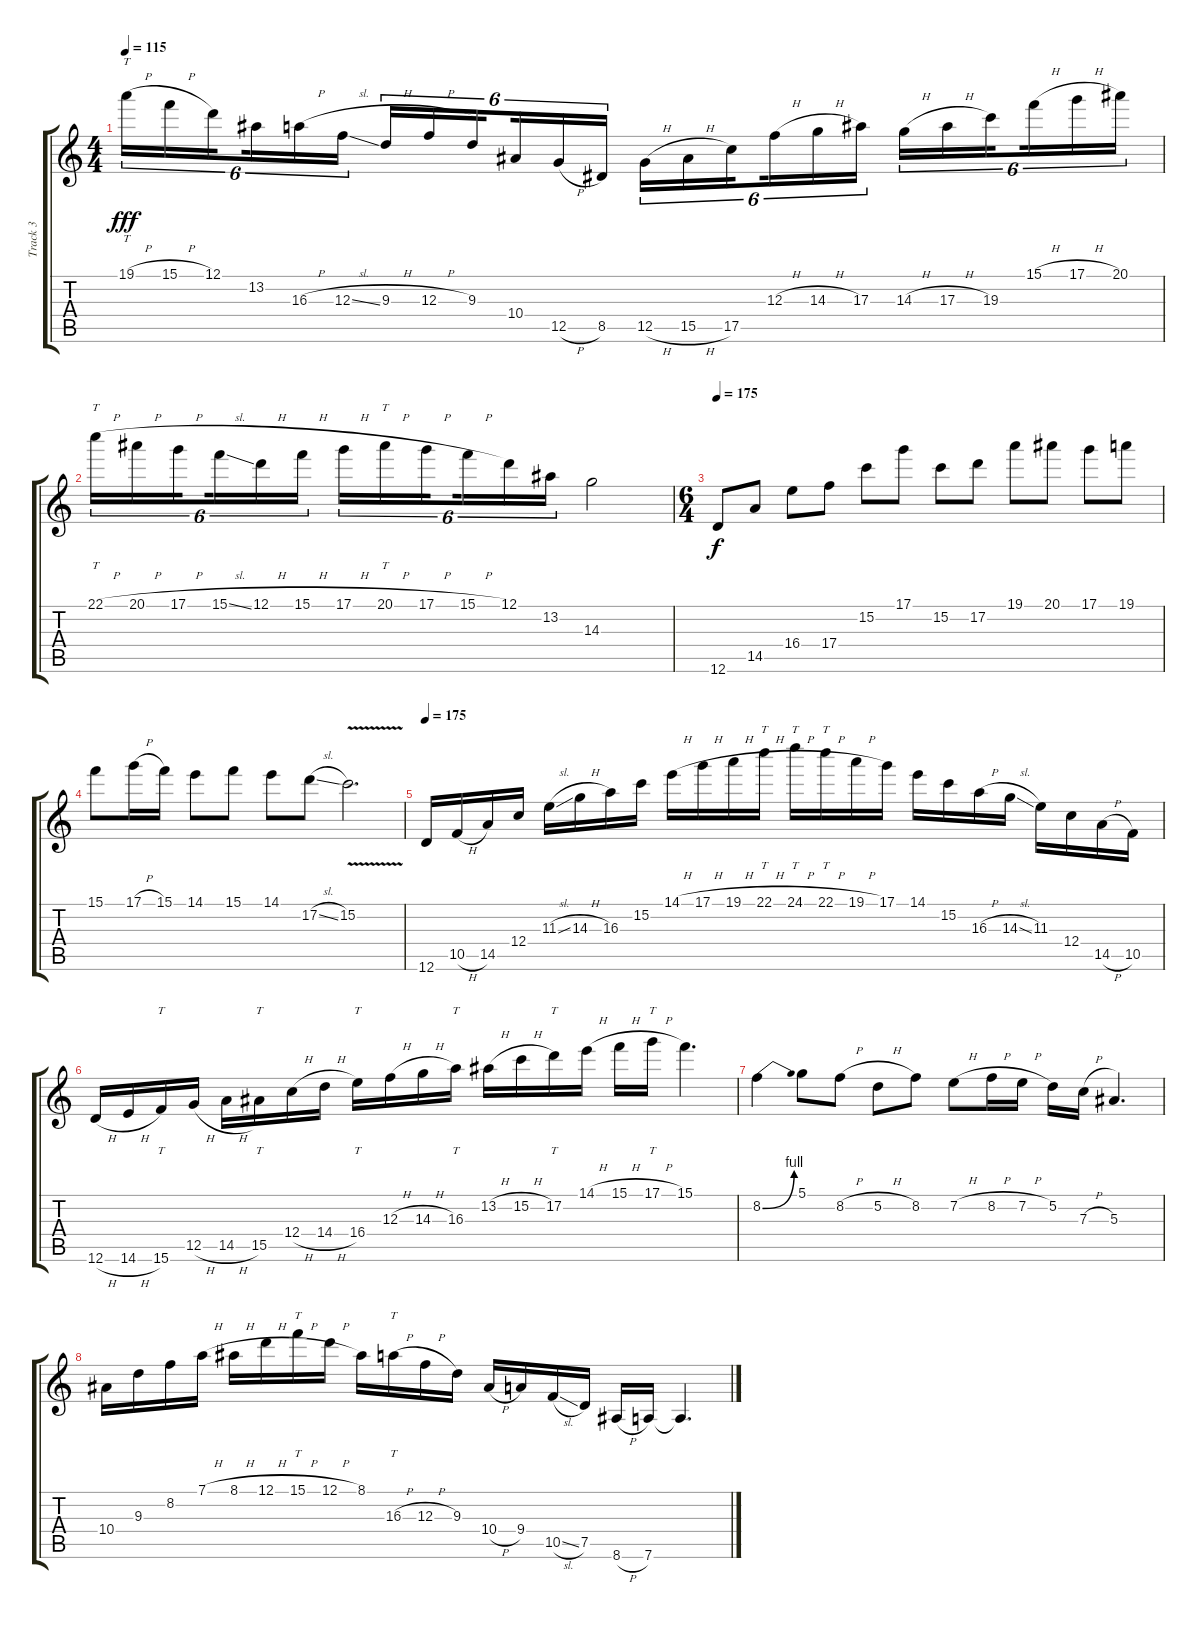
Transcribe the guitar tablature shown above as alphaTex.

\track ("Track 3" "Track 3") {instrument acousticguitarsteel}
\staff {score tabs}
\tuning (D4 A3 F3 C3 G2 D2) {hide}
\ts (4 4)
\tempo 115
\clef g2
\ks c
19.1{h}.16{tt tu (6 4) dy fff} 15.1{h}.16{tu (6 4)} 12.1.16{tu (6 4) beam splitsecondary} 13.2.16{tu (6 4)} 16.3{h}.16{tu (6 4)} 12.3{sl}.16{tu (6 4)} 9.3{h}.16{tu (6 4)} 12.3{h}.16{tu (6 4)} 9.3.16{tu (6 4) beam splitsecondary} 10.4.16{tu (6 4)} 12.5{h}.16{tu (6 4)} 8.5.16{tu (6 4)} 12.5{h}.16{tu (6 4)} 15.5{h}.16{tu (6 4)} 17.5.16{tu (6 4) beam splitsecondary} 12.3{h}.16{tu (6 4)} 14.3{h}.16{tu (6 4)} 17.3.16{tu (6 4)} 14.3{h}.16{tu (6 4)} 17.3{h}.16{tu (6 4)} 19.3.16{tu (6 4) beam splitsecondary} 15.1{h}.16{tu (6 4)} 17.1{h}.16{tu (6 4)} 20.1.16{tu (6 4)} |
22.1{h}.16{tt tu (6 4)} 20.1{h}.16{tu (6 4)} 17.1{h}.16{tu (6 4) beam splitsecondary} 15.1{sl}.16{tu (6 4)} 12.1{h}.16{tu (6 4)} 15.1{h}.16{tu (6 4)} 17.1{h}.16{tu (6 4)} 20.1{h}.16{tt tu (6 4)} 17.1{h}.16{tu (6 4) beam splitsecondary} 15.1{h}.16{tu (6 4)} 12.1.16{tu (6 4)} 13.2.16{tu (6 4)} 14.3.2 |
\ts (6 4)
\tempo 175
12.6.8{dy f} 14.5.8 16.4.8 17.4.8 15.2.8 17.1.8 15.2.8 17.2.8 19.1.8 20.1.8 17.1.8 19.1.8 |
15.1.8 17.1{h}.16 15.1.16 14.1.8 15.1.8 14.1.8 17.2{sl}.8 15.2{v}.2{d} |
\tempo 175
12.6.16 10.5{h}.16 14.5.16 12.4.16 11.3{sl}.16 14.3{h}.16 16.3.16 15.2.16 14.1{h}.16 17.1{h}.16 19.1{h}.16 22.1{h}.16{tt} 24.1{h}.16{tt} 22.1{h}.16{tt} 19.1{h}.16 17.1.16 14.1.16 15.2.16 16.3{h}.16 14.3{sl}.16 11.3.16 12.4.16 14.5{h}.16 10.5.16 |
12.6{h}.16 14.6{h}.16 15.6.16{tt} 12.5{h}.16 14.5{h}.16 15.5.16{tt} 12.4{h}.16 14.4{h}.16 16.4.16{tt} 12.3{h}.16 14.3{h}.16 16.3.16{tt} 13.2{h}.16 15.2{h}.16 17.2.16{tt} 14.1{h}.16 15.1{h}.16 17.1{h}.16{tt} 15.1.4{d} |
8.2{be (bend 0 0 60 4)}.4 5.1.8 8.2{h}.8 5.2{h}.8 8.2.8 7.2{h}.8 8.2{h}.16 7.2{h}.16 5.2.16 7.3{h}.16 5.3.4{d} |
10.4.16 9.3.16 8.2.16 7.1{h}.16 8.1{h}.16 12.1{h}.16 15.1{h}.16{tt} 12.1{h}.16 8.1.16 16.3{h}.16{tt} 12.3{h}.16 9.3.16 10.4{h}.16 9.4.16 10.5{sl}.16 7.5.16 8.6{h}.16 7.6.16 7.6{t}.4{d}
